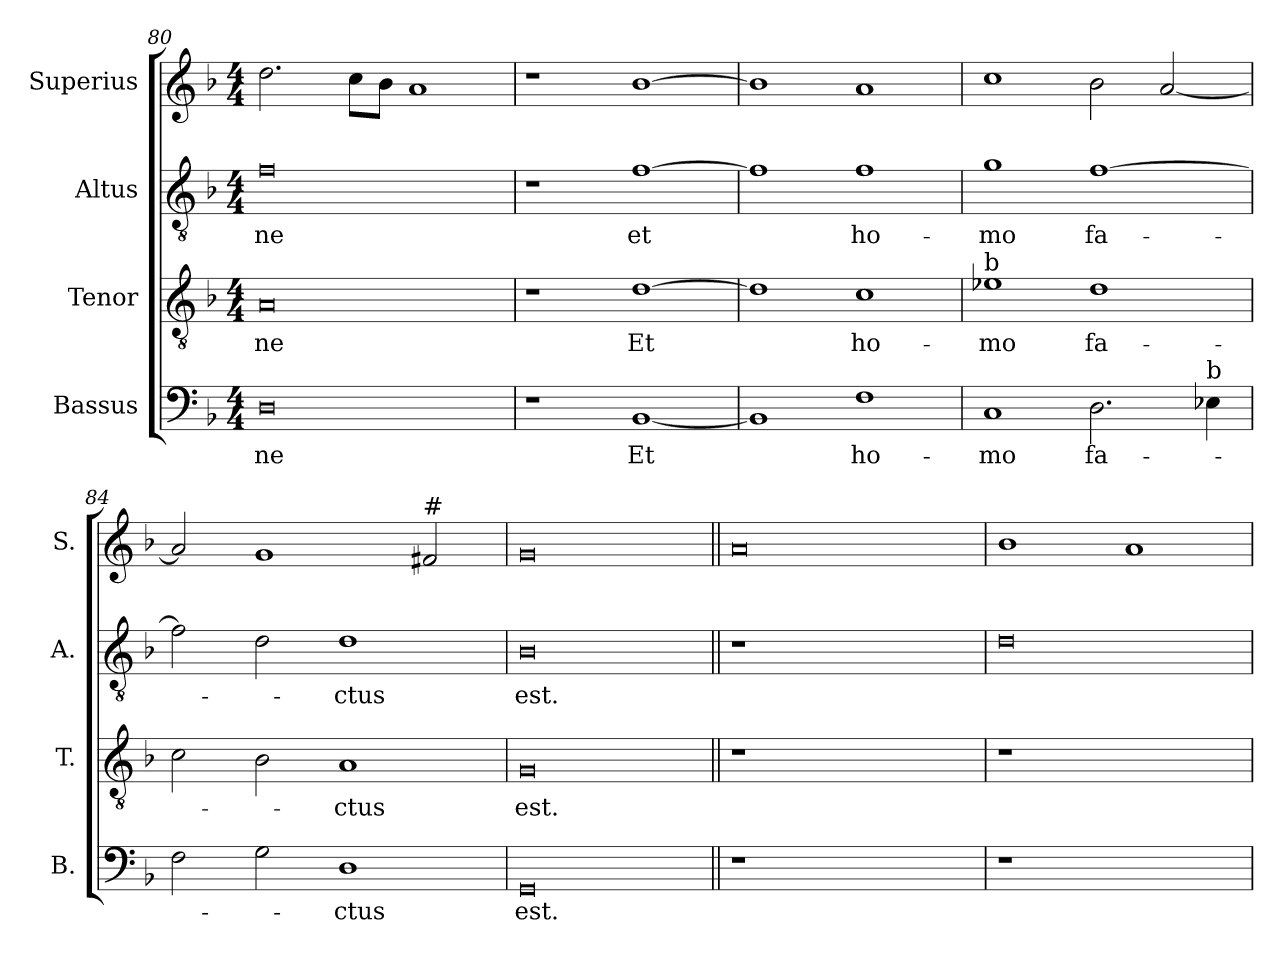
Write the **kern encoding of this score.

**kern	**text	**kern	**text	**kern	**text	**kern
*part4	*part4	*part3	*part3	*part2	*part2	*part1
*staff4	*staff4	*staff3	*staff3	*staff2	*staff2	*staff1
*I"Bassus	*	*I"Tenor	*	*I"Altus	*	*I"Superius
*I'B.	*	*I'T.	*	*I'A.	*	*I'S.
*clefF4	*	*clefGv2	*	*clefGv2	*	*clefG2
*	*	*ITrd7c12	*	*ITrd7c12	*	*
*k[b-]	*	*k[b-]	*	*k[b-]	*	*k[b-]
*F:	*	*F:	*	*F:	*	*F:
*M4/4	*	*M4/4	*	*M4/4	*	*M4/4
=80	=80	=80	=80	=80	=80	=80
!	!LO:LY:b:color=#000000	!	!	!	!	!
!	!	!	!LO:LY:b:color=#000000	!	!	!
!	!	!	!	!	!LO:LY:b:color=#000000	!
0Di	-ne	0AAi	-ne	0Fi	-ne	2.ddi\
.	.	.	.	.	.	8cci\L
.	.	.	.	.	.	8b-i\J
.	.	.	.	.	.	1ai
!!LO:LB:g=z
=81	=81	=81	=81	=81	=81	=81
1r	.	1r	.	1r	.	1r
!	!LO:LY:b:color=#000000	!	!	!	!	!
!	!	!	!LO:LY:b:color=#000000	!	!	!
!	!	!	!	!	!LO:LY:b:color=#000000	!
[<1BB-i	Et	[>1Di	Et	[>1Fi	et	[>1b-i
=82	=82	=82	=82	=82	=82	=82
1BB-i]	.	1Di]	.	1Fi]	.	1b-i]
!	!LO:LY:b:color=#000000	!	!	!	!	!
!	!	!	!LO:LY:b:color=#000000	!	!	!
!	!	!	!	!	!LO:LY:b:color=#000000	!
1Fi	ho-	1Ci	ho-	1Fi	ho-	1ai
=83	=83	=83	=83	=83	=83	=83
!	!LO:LY:b:color=#000000	!	!	!	!	!
!	!	!	!LO:LY:b:color=#000000	!	!	!
!	!	!LO:TX:a:t=b	!	!	!	!
!	!	!	!	!	!LO:LY:b:color=#000000	!
1Ci	-mo	1E-j	-mo	1Gi	-mo	1cci
!	!LO:LY:b:color=#000000	!	!	!	!	!
!	!	!	!LO:LY:b:color=#000000	!	!	!
!	!	!	!	!	!LO:LY:b:color=#000000	!
2.Di\	fa-	1Di	fa-	[>1Fi	fa-	2b-i\
.	.	.	.	.	.	[<2ai/
!LO:TX:a:t=b	!	!	!	!	!	!
4E-j\	.	.	.	.	.	.
=84	=84	=84	=84	=84	=84	=84
2Fi\	.	2Ci\	.	2Fi\]	.	2ai/]
2Gi\	.	2BB-i\	.	2Di\	.	1gi
!	!LO:LY:b:color=#000000	!	!	!	!	!
!	!	!	!LO:LY:b:color=#000000	!	!	!
!	!	!	!	!	!LO:LY:b:color=#000000	!
1Di	-ctus	1AAi	-ctus	1Di	-ctus	.
!	!	!	!	!	!	!LO:TX:a:t=#
.	.	.	.	.	.	2f#j/
=85	=85	=85	=85	=85	=85	=85
!	!LO:LY:b:color=#000000	!	!	!	!	!
!	!	!	!LO:LY:b:color=#000000	!	!	!
!	!	!	!	!	!LO:LY:b:color=#000000	!
0GGi	est.	0GGi	est.	0BB-i	est.	0gi
!!LO:PB:g=z
=86||	=86||	=86||	=86||	=86||	=86||	=86||
!LO:N:vis=1	!	!LO:N:vis=1	!	!LO:N:vis=1	!	!
1r	.	1r	.	1r	.	0ai
1ryy	.	1ryy	.	1ryy	.	.
=87	=87	=87	=87	=87	=87	=87
!LO:N:vis=1	!	!LO:N:vis=1	!	!	!	!
1r	.	1r	.	0Di	.	1b-i
1ryy	.	1ryy	.	.	.	1ai
=	=	=	=	=	=	=
*-	*-	*-	*-	*-	*-	*-
